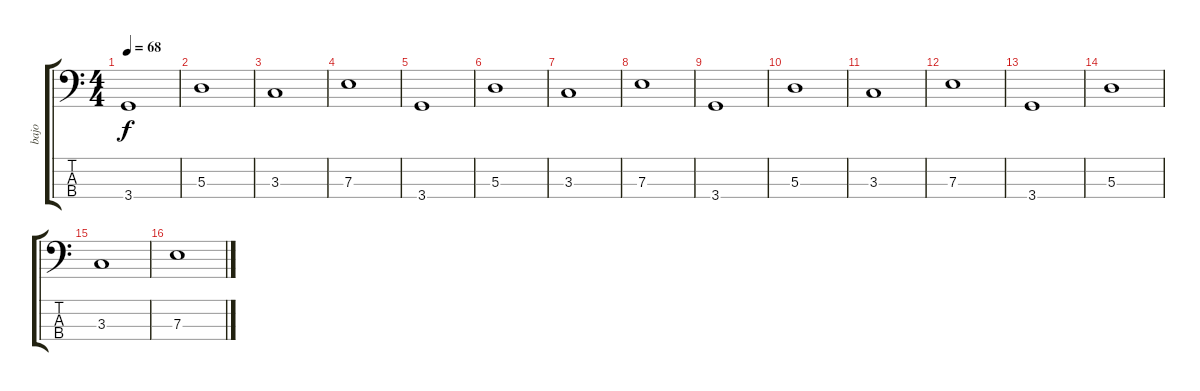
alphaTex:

\track ("bajo" "bajo") {instrument electricbassfinger}
\staff {score tabs}
\tuning (G2 D2 A1 E1) {hide}
\ts (4 4)
\tempo 68
\clef f4
\ks c
3.4.1{dy f} |
5.3.1 |
3.3.1 |
7.3.1 |
3.4.1 |
5.3.1 |
3.3.1 |
7.3.1 |
3.4.1 |
5.3.1 |
3.3.1 |
7.3.1 |
3.4.1 |
5.3.1 |
3.3.1 |
7.3.1
